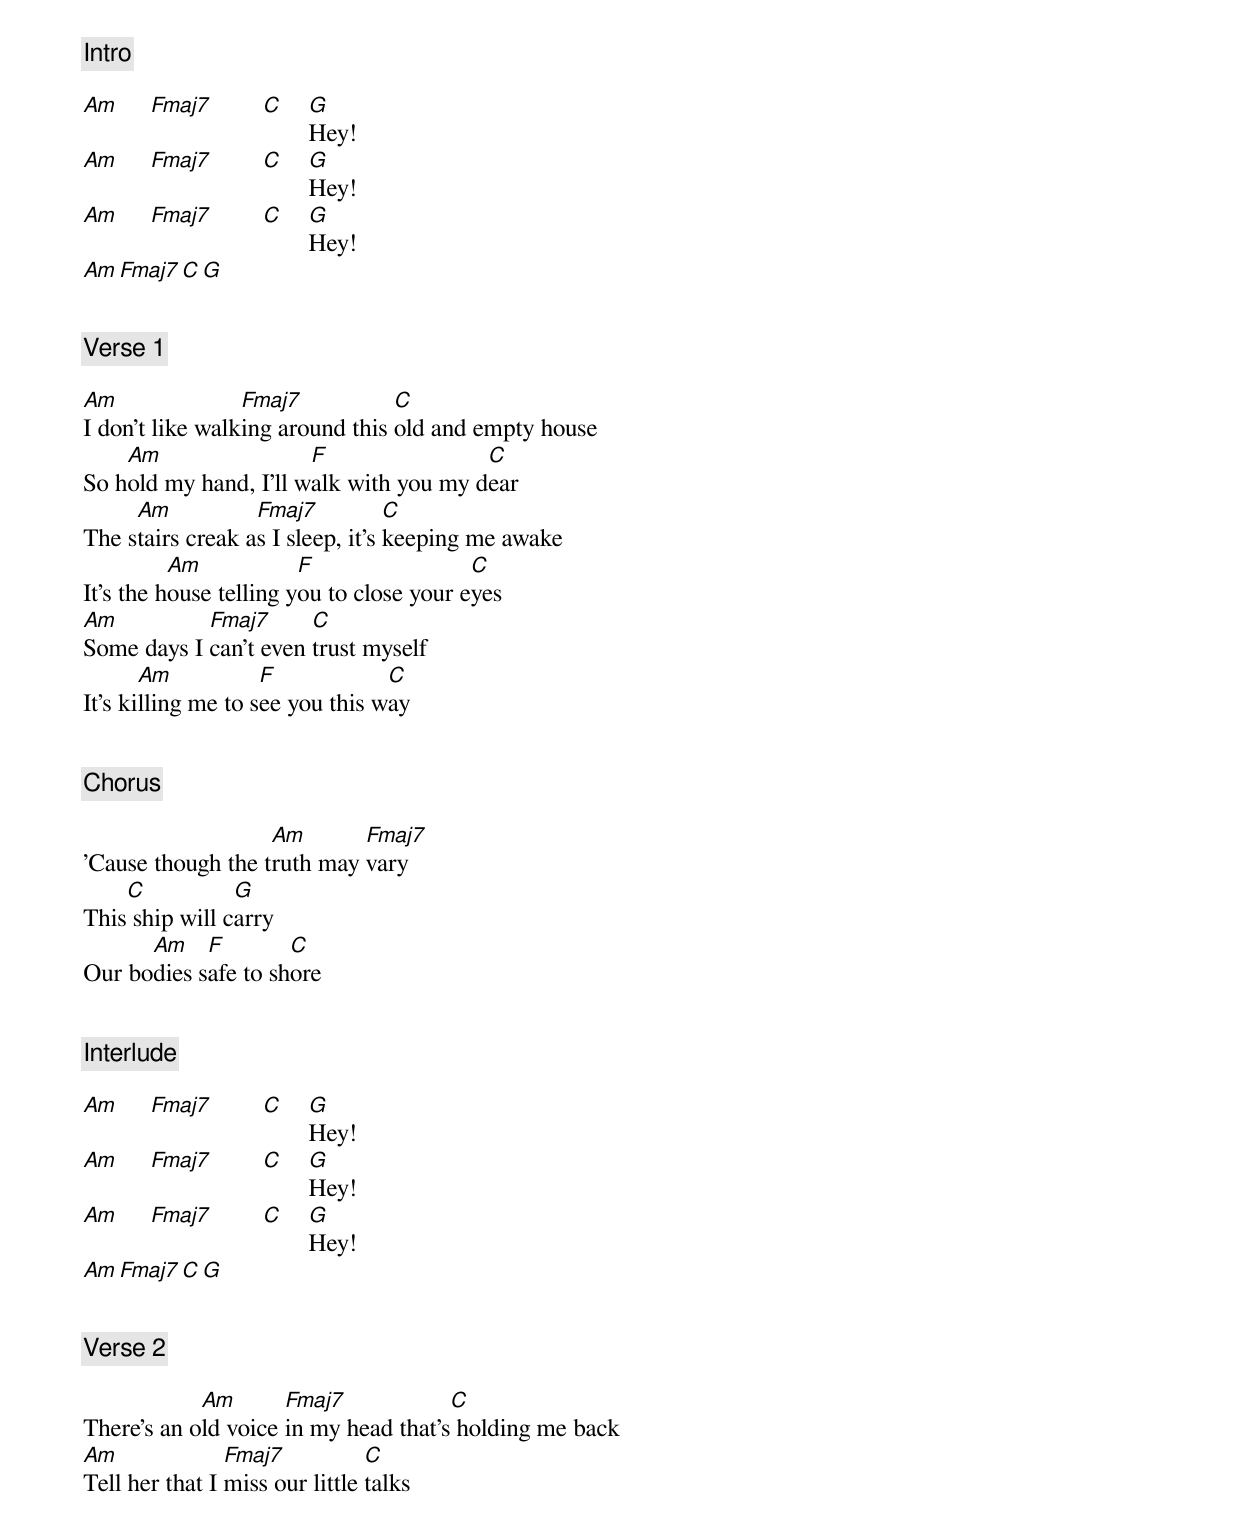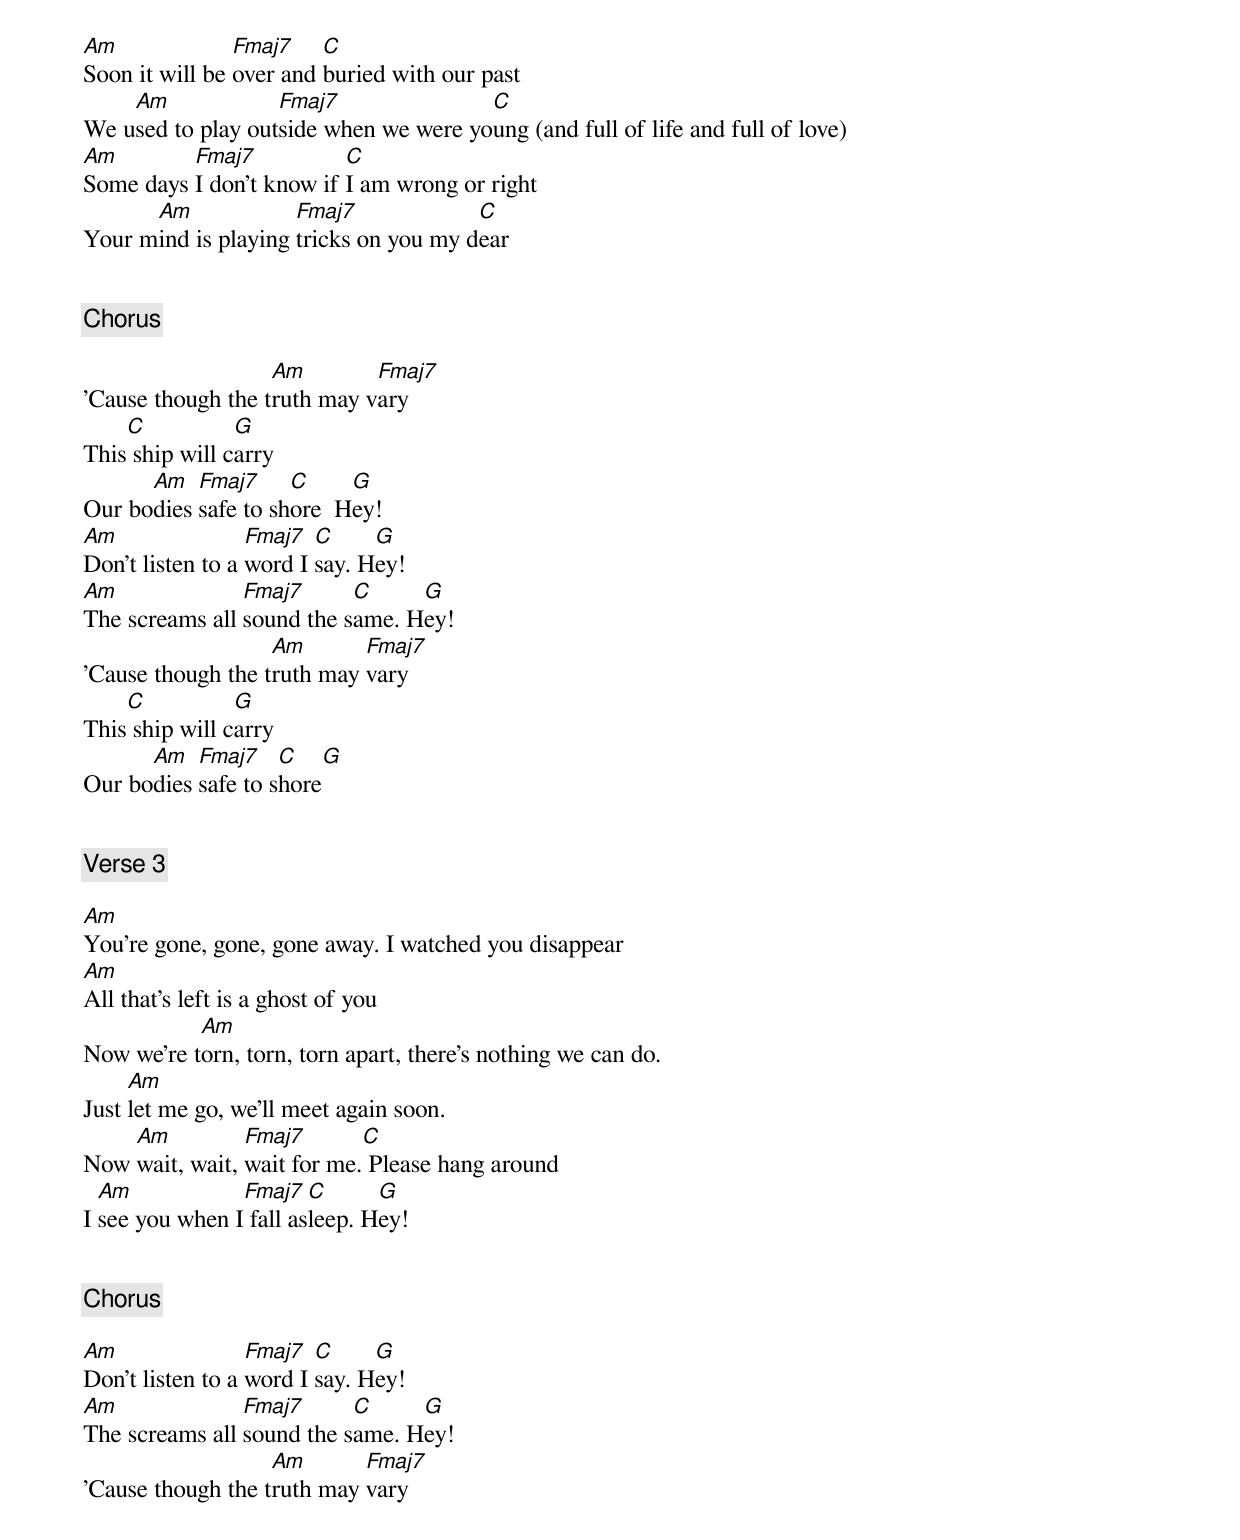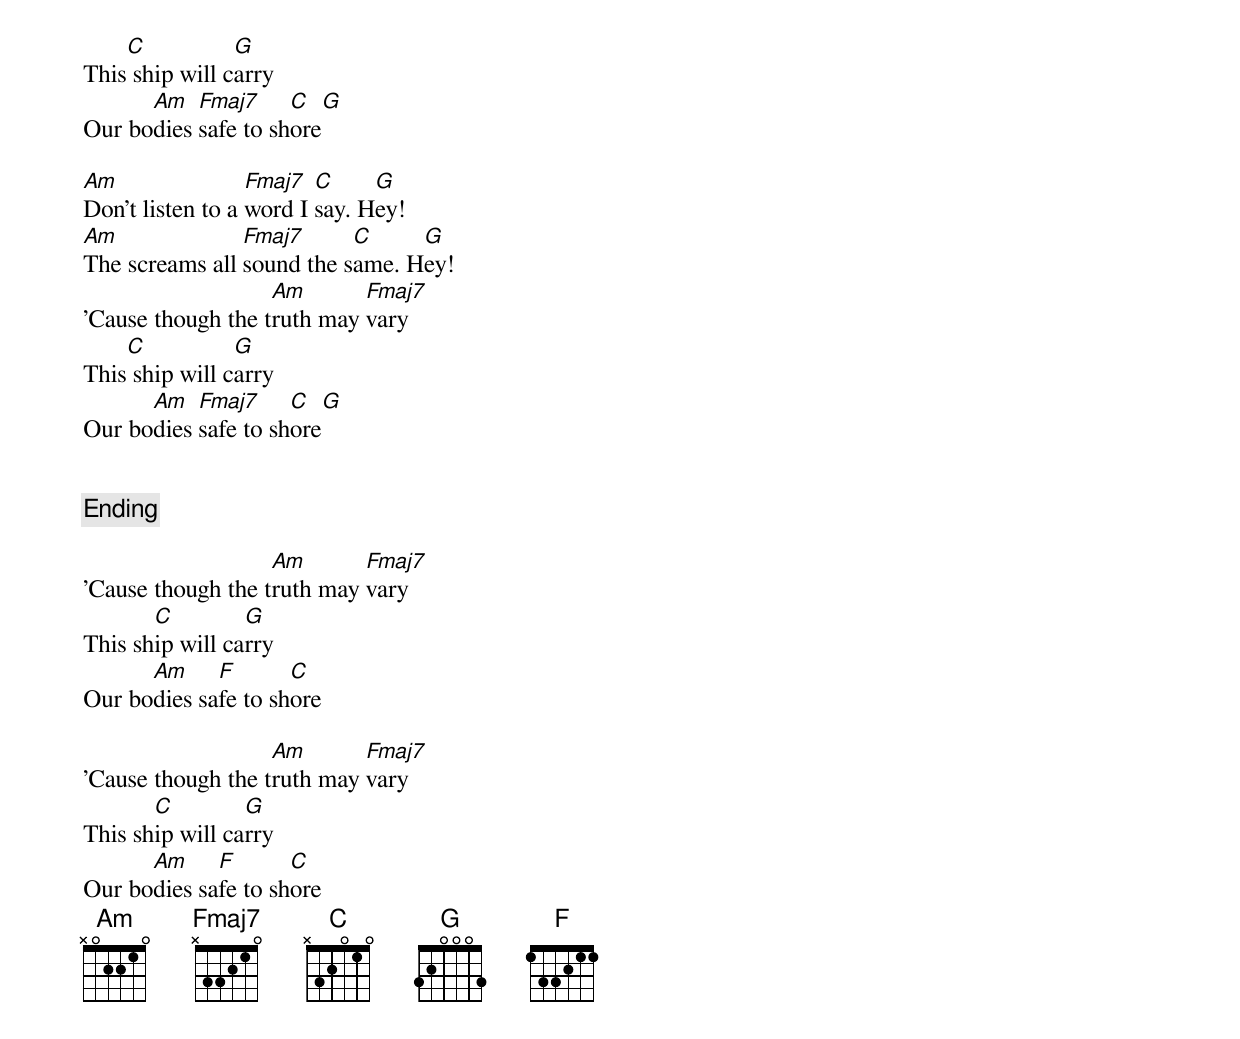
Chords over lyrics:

[Intro]

Am   Fmaj7   C   G
                 Hey!
Am   Fmaj7   C   G
                 Hey!
Am   Fmaj7   C   G
                 Hey!
Am   Fmaj7   C   G


[Verse 1]

Am               Fmaj7           C
I don't like walking around this old and empty house
    Am                 F                C
So hold my hand, I'll walk with you my dear
     Am           Fmaj7           C
The stairs creak as I sleep, it's keeping me awake
          Am            F                 C
It's the house telling you to close your eyes
Am          Fmaj7      C
Some days I can't even trust myself
       Am           F            C
It's killing me to see you this way


[Chorus]

                   Am       Fmaj7
'Cause though the truth may vary
    C           G
This ship will carry
      Am    F        C
Our bodies safe to shore


[Interlude]

Am   Fmaj7   C   G
                 Hey!
Am   Fmaj7   C   G
                 Hey!
Am   Fmaj7   C   G
                 Hey!
Am   Fmaj7   C   G


[Verse 2]

            Am       Fmaj7            C
There's an old voice in my head that's holding me back
Am              Fmaj7           C
Tell her that I miss our little talks
Am              Fmaj7    C
Soon it will be over and buried with our past
    Am             Fmaj7               C
We used to play outside when we were young (and full of life and full of love)
Am        Fmaj7           C
Some days I don't know if I am wrong or right
      Am             Fmaj7             C
Your mind is playing tricks on you my dear


[Chorus]

                   Am        Fmaj7
'Cause though the truth may vary
    C           G
This ship will carry
      Am   Fmaj7     C     G
Our bodies safe to shore  Hey!
Am                Fmaj7  C     G
Don't listen to a word I say. Hey!
Am              Fmaj7      C     G
The screams all sound the same. Hey!
                   Am       Fmaj7
'Cause though the truth may vary
    C           G
This ship will carry
      Am   Fmaj7    C     G
Our bodies safe to shore


[Verse 3]

Am
You're gone, gone, gone away. I watched you disappear
Am
All that's left is a ghost of you
           Am
Now we're torn, torn, torn apart, there's nothing we can do.
     Am
Just let me go, we'll meet again soon.
    Am          Fmaj7       C
Now wait, wait, wait for me. Please hang around
  Am            Fmaj7   C      G
I see you when I fall asleep. Hey!


[Chorus]

Am                Fmaj7  C     G
Don't listen to a word I say. Hey!
Am              Fmaj7      C     G
The screams all sound the same. Hey!
                   Am       Fmaj7
'Cause though the truth may vary
    C           G
This ship will carry
      Am   Fmaj7     C     G
Our bodies safe to shore

Am                Fmaj7  C     G
Don't listen to a word I say. Hey!
Am              Fmaj7      C     G
The screams all sound the same. Hey!
                   Am       Fmaj7
'Cause though the truth may vary
    C           G
This ship will carry
      Am   Fmaj7     C     G
Our bodies safe to shore


[Ending]

                   Am       Fmaj7
'Cause though the truth may vary
       C         G
This ship will carry
      Am     F       C
Our bodies safe to shore

                   Am       Fmaj7
'Cause though the truth may vary
       C         G
This ship will carry
      Am     F       C
Our bodies safe to shore
